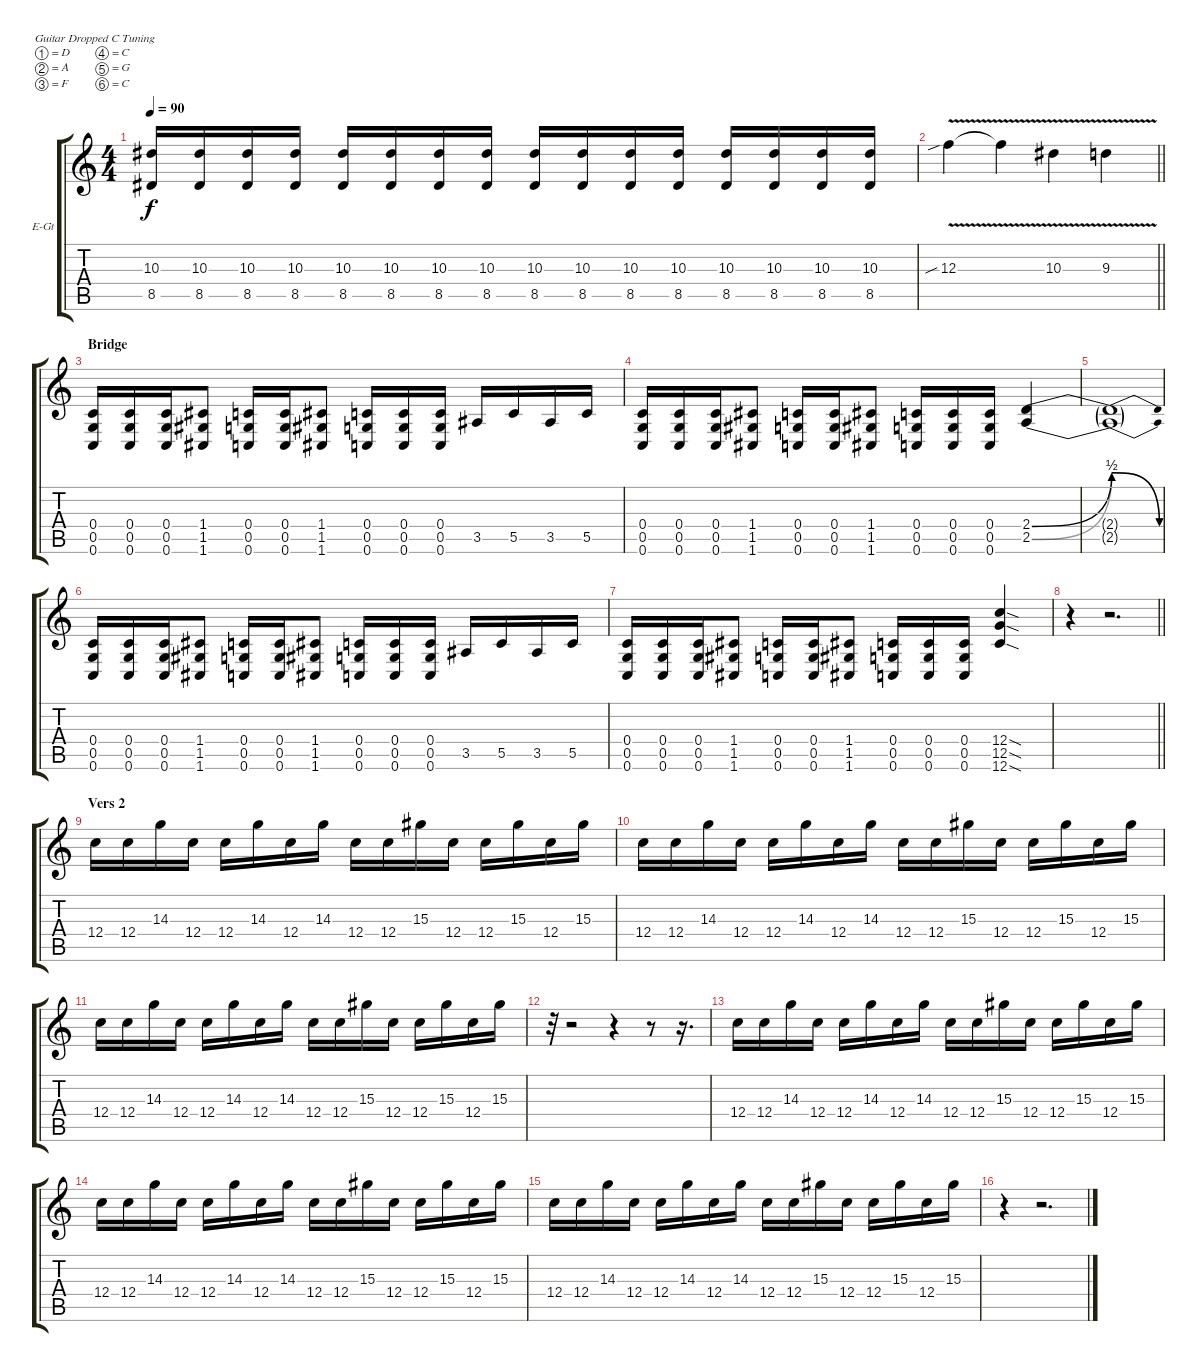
\bracketExtendMode groupsimilarinstruments
\firstSystemTrackNameOrientation horizontal
\otherSystemsTrackNameOrientation horizontal
\track ("Michael Paget" "E-Gt") {instrument distortionguitar}
\staff {score tabs}
\tuning (D4 A3 F3 C3 G2 C2)
\ts (4 4)
\tempo 90
\clef g2
\ks c
(10.3 8.5).16{dy f} (10.3 8.5).16 (10.3 8.5).16 (10.3 8.5).16 (10.3 8.5).16 (10.3 8.5).16 (10.3 8.5).16 (10.3 8.5).16 (10.3 8.5).16 (10.3 8.5).16 (10.3 8.5).16 (10.3 8.5).16 (10.3 8.5).16 (10.3 8.5).16 (10.3 8.5).16 (10.3 8.5).16 |
\barLineRight lightlight
12.3{v sib}.4 12.3{t}.4 10.3{v}.4 9.3{v}.4 |
\section ("" "Bridge")
(0.5 0.6 0.4).16 (0.5 0.6 0.4).16 (0.5 0.6 0.4).16 (1.5 1.6 1.4).8 (0.5 0.6 0.4).16 (0.5 0.6 0.4).16 (1.5 1.6 1.4).8 (0.5 0.6 0.4).16 (0.5 0.6 0.4).16 (0.5 0.6 0.4).16 3.5.16 5.5.16 3.5.16 5.5.16 |
(0.5 0.6 0.4).16 (0.5 0.6 0.4).16 (0.5 0.6 0.4).16 (1.5 1.6 1.4).8 (0.5 0.6 0.4).16 (0.5 0.6 0.4).16 (1.5 1.6 1.4).8 (0.5 0.6 0.4).16 (0.5 0.6 0.4).16 (0.5 0.6 0.4).16 (2.4{be (bend 0 0 60 2)} 2.5{be (bend 0 0 60 2)}).4 |
(2.4{be (release 0 2 60 0) t} 2.5{be (release 0 2 60 0) t}).1 |
(0.5 0.6 0.4).16 (0.5 0.6 0.4).16 (0.5 0.6 0.4).16 (1.5 1.6 1.4).8 (0.5 0.6 0.4).16 (0.5 0.6 0.4).16 (1.5 1.6 1.4).8 (0.5 0.6 0.4).16 (0.5 0.6 0.4).16 (0.5 0.6 0.4).16 3.5.16 5.5.16 3.5.16 5.5.16 |
(0.5 0.6 0.4).16 (0.5 0.6 0.4).16 (0.5 0.6 0.4).16 (1.5 1.6 1.4).8 (0.5 0.6 0.4).16 (0.5 0.6 0.4).16 (1.5 1.6 1.4).8 (0.5 0.6 0.4).16 (0.5 0.6 0.4).16 (0.5 0.6 0.4).16 (12.4{sod} 12.5{sod} 12.6{sod}).4 |
\barLineRight lightlight
r.4 r.2{d} |
\section ("" "Vers 2")
12.4.16 12.4.16 14.3.16 12.4.16 12.4.16 14.3.16 12.4.16 14.3.16 12.4.16 12.4.16 15.3.16 12.4.16 12.4.16 15.3.16 12.4.16 15.3.16 |
12.4.16 12.4.16 14.3.16 12.4.16 12.4.16 14.3.16 12.4.16 14.3.16 12.4.16 12.4.16 15.3.16 12.4.16 12.4.16 15.3.16 12.4.16 15.3.16 |
12.4.16 12.4.16 14.3.16 12.4.16 12.4.16 14.3.16 12.4.16 14.3.16 12.4.16 12.4.16 15.3.16 12.4.16 12.4.16 15.3.16 12.4.16 15.3.16 |
r.32 r.2 r.4 r.8 r.16{d} |
12.4.16 12.4.16 14.3.16 12.4.16 12.4.16 14.3.16 12.4.16 14.3.16 12.4.16 12.4.16 15.3.16 12.4.16 12.4.16 15.3.16 12.4.16 15.3.16 |
12.4.16 12.4.16 14.3.16 12.4.16 12.4.16 14.3.16 12.4.16 14.3.16 12.4.16 12.4.16 15.3.16 12.4.16 12.4.16 15.3.16 12.4.16 15.3.16 |
12.4.16 12.4.16 14.3.16 12.4.16 12.4.16 14.3.16 12.4.16 14.3.16 12.4.16 12.4.16 15.3.16 12.4.16 12.4.16 15.3.16 12.4.16 15.3.16 |
r.4 r.2{d}
